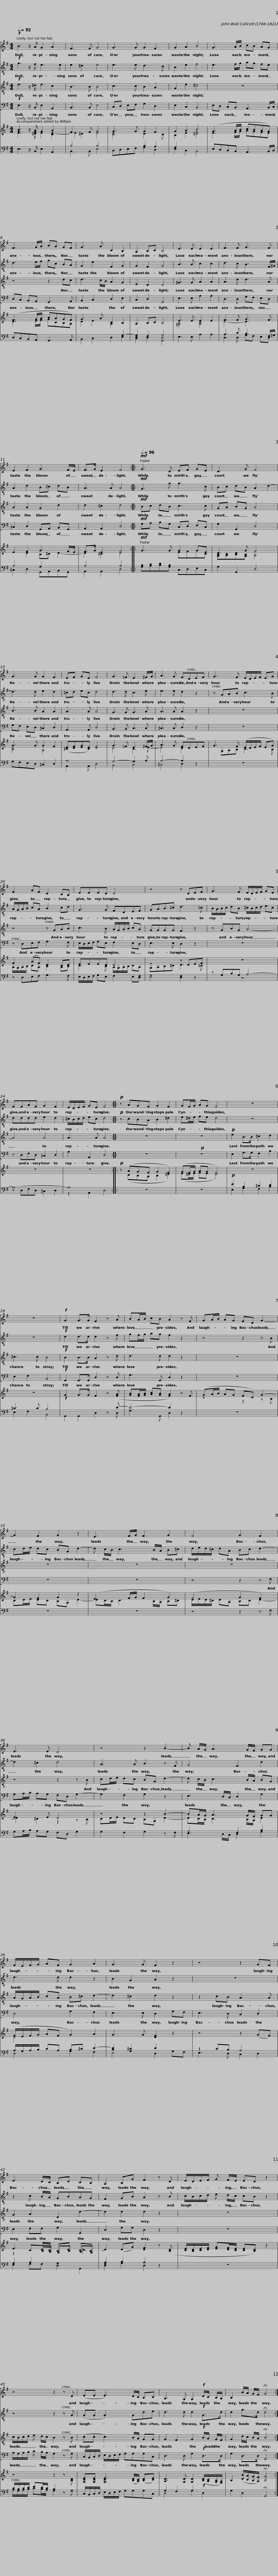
X:1
%%score [ 1 2 3 4 ] { ( 5 6 ) | ( 7 8 ) }
L:1/8
Q:1/4=92
M:4/4
I:linebreak $
K:G
V:1 treble
V:2 treble-8 transpose=-12
V:3 treble-8 transpose=-12
V:4 bass
V:5 treble
V:6 treble
V:7 bass
V:8 bass
V:1
!f! B3 z/ A/ G2 A2 | F3 F G4 | G3 G G2 F2 | G2 A2 B4 |$ G3 A/B/ cB AG | %5
 F3 G/A/ BA GF | G3 A C2 B,2 | A,2 B,C B,4 |$ E3 E E2 E2 | F3 F G3 F | %10
 E2 F2 G3 F/E/ | F>G E2 F4 ::$!mf![Q:1/4=96][Q:1/4=96] G3 D EF GE | D3 G F4 | G3 G G2 F2 |$ %15
 EF GE F4 | G3 =F E3 ^F/G/ | A3 G FDEF | G3 F E/D/E/F/ EG |$ F2 AF D2 CB, | %20
 EEED D4 | z4 z DEF |$ G3 F E/D/E/F/ GE | FFAF G2 F2 | E/D/E/F/ GE F4 ::$ %25
!p! z AGF G2 F2 | GF/G/ AG F4 | z8 | z8 |$!f! G2 G>G F2 z A | %30
 BA/B/ cB A2 z F | GA/B/ AG FD G2- | G2 F2 G2 z2 |$ E3 F/G/ F2 G2 | F4 G2 F2 | %35
 E3 E D4 |$ z4 z2 B2- | B A/G/ A3 G/F/ GG | F/E/F/G/ AF G2 A2 |$ G3 G F2 z2 | %40
 z4 z2 GF | E3 D/C/ B,D CB, |$ A,2 B,G F2 z D | E/D/E/F/ G F/E/ ED z2 | z4 z2 z D |$ %45
 (.E.E .E3) D/C/ B,C | A,3 G, G,2!f! D/C/ B,/A,/ | B,2 B/A/ G/F/ !fermata!G4 :| %48
V:2
!f! g3 z/ f/ e3 e | e2 ^d2 e4 | e3 e d3 c | B2 e2 f4 |$ e3 f/g/ ag fe | %5
 d3 e/f/ gc BA | G2 e2 F2 G2 | G2 F2 G4 |$ B3 B c2 c2 | d3 c B3 F/^G/ | %10
 A2 d2 B^c dB | A3 A A4 ::$!mf! G3 g g3 c | Bc dB A2 d2- | d3 d e2 d2 |$ %15
 ^cd ec d4 | d3 d c3 e | e3 e d2 z2 | z GAB c3 B |$ A/G/A/B/ cA B2 cd | %20
 G3 G FDEF | GAB^c d3 =c |$ B/A/B/c/ dB ^c/B/c/d/ ec | dddd e2 d2 | ^c/B/c/d/ ec d4 ::$ %25
!p! z cBA B2 ^d2 | e^d/e/ fe d4 | z8 | z8 |$!f! d2 d>d d2 z f | %30
 gf/g/ ag f2 z2 | z4 z2 z B | cd/e/ dc BG d2- |$ d c/B/ c3 B/A/ B^c | d/e/d/^c/ dA Bc d2- | %35
 d2 ^c2 d4 |$ A3 A B2 z F | G4 F2 d2 | d3 d d2 z2 |$ B2 G2 A2 z2 | %40
 z8 | z2 c B/A/ GBAG |$ F2 GB A2 z B | c/B/c/d/ e d/c/ cB z2 | z4 z2 z G |$ %45
 (.G.G .G3) Gde | d3 d d2!f! G>d | d2 g>d !fermata!d4 :| %48
V:3
!f! e3 z/ ^d/ e2 c2 | B3 B B4 | c3 c B2 A2 | G2 e2 ^d4 |$ z8 | %5
 z4 z2 dc | d3 c/B/ A2 G2 | E2 D2 D4 |$ ^G3 G A2 A2 | A3 d d3 A | %10
 A2 A2 G2 d2 | d2 ^c2 d4 ::$!mf! Bc dB c3 c | GA BG A4 | B3 B A2 A2 |$ %15
 A3 A A4 | G3 G G3 A | A3 A A2 z2 | z8 |$ z4 z GAB | %20
 c3 B A/G/A/B/ cA | GGGG F2 z2 |$ z GBG A4- | A4 A4 | A3 A A4 ::$ %25
 z8 | z8 |!p! e2 B>B ^c2 d2 | ^c3 c B4 |$!f! B2 B>B A2 z d | %30
 d3 d d2 z2 | z8 | z8 |$ z8 | z8 | %35
 z4 z2 z B |$ cd/e/ dc BG d2- | d c/B/ c3 B/A/ BG | A/G/A/B/ cA B^c d2- |$ d2 ^c2 d2 z2 | %40
 z2 cB A3 A | G2 A2 D2 d2- |$ d2 d2 d2 z2 | z8 | c/B/c/d/ e d/c/ B2 z B |$ %45
 (.c.c .c3) B/A/ GG | G2 F2 G2!f! B/A/ G/F/ | G2 d/c/ B/A/ !fermata!B4 :| %48
V:4
!f! E,3 z/ B,,/ E,2 A,,2 | B,,3 B,, E,4 | C,D, E,F, G,2 D,2 | E,2 C,2 B,,4 |$ E,D, C,B,, A,,3 B,,/C,/ | %5
 D,C, B,,A,, G,,3 A,, | B,,2 C,2 D,2 E,2 | C,2 D,2 G,,4 |$ E,3 E, A,2 A,2 | D,3 D, G,F, E,D, | %10
 ^C,2 D,2 G,,A,, B,,G,, | A,,2 A,,2 D,4 ::$!mf! G,A, B,G, C,D, E,C, | G,2 G,,2 D,4 | G,F, E,D, ^C,2 D,2 |$ %15
 A,,3 A,, D,4 | B,,3 B,, C,3 C, | ^C,3 C, D,2 z2 | z8 |$ z D,E,F, G,3 F, | %20
 E,/D,/E,/F,/ G,E, F,2 E,D, | E,3 E, D,2 z2 |$ z8 | z D,F,D, ^C,2 D,2 | A,2 A,,2 D,4 ::$ %25
 z8 |!p! z8 | E,2 G,>G, F,2 B,2 | E,2 F,2 B,,4 |$!f! G,,2 G,,>G,, D,2 z D, | %30
 G,3 G,, D,2 z2 | z8 | z8 |$ z8 | z4 z2 z F, | %35
 G,A,/B,/ A,G, F,D, G,2- |$ G,2 F,2 G,2 z2 | E,3 D,/C,/ D,2 G,2 | D,4 G,2 F,2 |$ E,3 E, D,2 G,F, | %40
 E,3 D, C,2 D,2 | E,2 F,F, G,2 G,,2 |$ D,2 G,G, D,2 z2 | z8 | A,/G,/A,/B,/ C B,/A,/ G,2 z G, |$ %45
 C,/B,,/C,/D,/ E,/D,/E,/F,/ G,G,G,C, | D,3 D, G,2!f! D,>D, | G,2 D,>D, !fermata!G,,4 :| %48
V:5
 B3 x/ A/ G2 A2 | F3 F G4 | G3 G G2 F2 | G2 A2 B4 |$ (G3 A/B/ cBAG) | %5
 (F3 G/A/ BAGF) | G3 A C2 B,2 | A,2 B,C B,4 |$ E3 E E2 E2 | F3 F G3 F | %10
 E2 F2 G3 F/E/ | F>G E2 F4 ::$!mf! G3 G G2 GE | D3 G F4 | G3 G G2 F2 |$ %15
 ([^CE][DF][EG][CE]) [DF]4 | G3 =F E3 ^F/G/ | A3 G FDEF | G3 F (E/D/E/F/ EG) |$ F2 (AF) D2 CD | %20
 EEED D4 | z4 z DEF |$ z8 | z8 | z8 ::$ %25
!p! z (AGF G2 F2) | (GF/G/ AG F4) | z8 | z8 |$!f! G2 G>G F2 z ([FA] | %30
 [GB][FA]/[GB]/ [Ac][GB] [FA]2) z F | (GA/B/ AG FD) G2- | G2 F2 G2 z2 |$ (E3 F/G/ F2 G2) | (F4 G2 F2) | %35
 E3 E D4 |$ z4 z2 B2- | BA/G/ A3 G/F/ GG | (F/E/F/G/ AF G2) A2 |$ G3 G [DF]2 z2 | %40
 z4 z2 (GF) | E3 D/C/ B,D CB, |$ D2 (DG) [DF]2 z ([B,D] | [CE]/[B,D]/[CE]/[DF]/ [EG][DF]/[CE]/ [CE][B,D]) z2 | z4 z2 z x |$ %45
 [G,CE][G,CE] [G,CE]3 ([B,D]/[A,C]/) ([B,D][CE]) | [A,D]3 [G,D] [G,D]2!f! ([B,D]/[A,C]/[G,B,]/[F,A,]/) | B,2 ([DB]/[CA]/[B,G]/[A,F]/) !fermata![B,G]4 :| %48
V:6
 [EG]3 z/ [^DF]/ E2 [CE-]2 | E2 ^D2 E4 | [CE]4 D3 C | B,2 E2 [^DF]4 |$ E3 F/G/ AGFE | %5
 D3 E/F/ GCB,A, | D2 E2 A,2[I:staff +1] G,2- | G,2 F,2 G,4 |$[I:staff -1] [^G,B,]4 [A,C]4 | D4- D3 x | %10
 x2 D2 B,^C D2- | D2 ^C2 D4 ::$ x4 EFGC | [G,B,][A,C][B,D][G,B,] A,4 | [B,D]4 A,4 |$ %15
 x8 | D4 C3 E- | E4 D2 x2 | x G,A,B, C3 B, |$ A,/G,/A,/B,/ CA, B,2 A,B, | %20
 C3 B, A,/G,/A,/B,/ CA, | G,A,B,^C D3 =C |$ x8 | x8 | x8 ::$ %25
 x (CB,A, B,2 ^D2) | (E^D/E/ FE D4) | x8 | x8 |$ x8 | %30
 x8 | z4 z2 z B, | CD/E/ DC B,G, D2- |$ DC/B,/ C3 B,/A,/ B,^C | D/E/D/^C/ DA, B,C D2- | %35
 D2 ^C2 z2 z B, |$ CD/E/ DC B,G, D2- | DC/B,/ C3 B,/A,/ D2 | D4 x4 |$ x8 | %40
 x8 | z2 CB,/A,/ G,B, A,G, |$ x8 | x8 | x8 |$ %45
 x8 | x8 | x8 :| %48
V:7
 x8 | B,4 B,4 | x4 B,2 A,2 | G,2 x2 x4 |$ E,D,C,B,, A,,3 B,,/C,/ | %5
 D,C,B,,A,, G,,3 A,, | B,,2 C,2 D,2 E,2 | [C,E,]2 D,2 [G,,D,]4 |$ x8 | A,3 C B,3 F,/^G,/ | %10
 A,4 G,2 x2 | A,4 A,4 ::$ [G,B,][A,C][B,D][G,B,] C,D,E,C, | G,2 G,,2 D,4 | G,F,E,D, ^C,2 D,2 |$ %15
 A,8 | G,4- G,3 A, | A,4- A,2 z2 | z8 |$ z D,E,F, G,3 F, | %20
 E,/D,/E,/F,/ G,E, F,2 E,[D,F,] | [E,G,]4 [D,F,]2 z2 |$ z G,B,G, A,4- | A,8- | A,8 ::$ %25
 z8 | z8 |!p! E2 B,2 ^C2 D2 | ^C3 C B,4 |$ x4 x2 x D- | %30
 D4- D2 z2 | z8 | z8 |$ z8 | z4 z2 z F, | %35
 G,A,/B,/ A,G, F,D, G,2- |$ x8 | G,4 F,2 B,2 | A,/G,/A,/B,/ CA, B,^C D2- |$ [B,D]2 [G,^C]2 D2 x2 | %40
 z2 CB, A,4 | G,2 A,2 x2[I:staff -1] D2- |$[I:staff +1] [F,A,]2 B,2 A,2 z2 | z8 | C/B,/C/D/ ED/C/ B,2 z[I:staff -1] [B,D] |$ %45
[I:staff +1] C,/B,,/C,/D,/ E,/D,/E,/F,/ G,G,G,C, | G,2 F,2 G,2 x2 | G,2 D,2 !fermata!G,,4 :| %48
V:8
 E,3 z/ B,,/ E,2 A,,2 | B,,3 B,, E,4 | C,D,E,F, G,2 D,2 | E,2 C,2 B,,4 |$ x8 | %5
 x8 | x8 | x8 |$ E,3 E, A,2 A,2 | D,3 D, G,F, E,D, | %10
 ^C,2 D,2 G,,A,,B,,G,, | A,,2 A,,2 D,4 ::$ x8 | x8 | x8 |$ %15
 A,,3 A,, D,4 | B,,4 C,4 | ^C,4 D,2 x2 | x8 |$ x8 | %20
 x8 | x8 |$ z8 | z D,F,D, ^C,2 D,2 | z2 A,,2 D,4 ::$ %25
 x8 | x8 | E,2 G,2 F,2 B,2 | E,2 F,2 B,,4 |$ G,,2 G,,2 D,2 z D, | %30
 G,3 G,, D,2 x2 | x8 | x8 |$ x8 | x8 | %35
 x8 |$ G,2 F,2 G,2 z F, | E,3 D,/C,/ D,2 G,2 | D,4 G,2 F,2 |$ E,4 D,2 G,F, | %40
 E,3 D, C,2 D,2 | E,2 F,F, [D,G,]2 G,,2 |$ D,2 G,2 D,2 x2 | z8 | A,/G,/A,/B,/ CB,/A,/ G,2 x G, |$ %45
 x8 | D,4 G,2 D,2 | x8 :| %48
